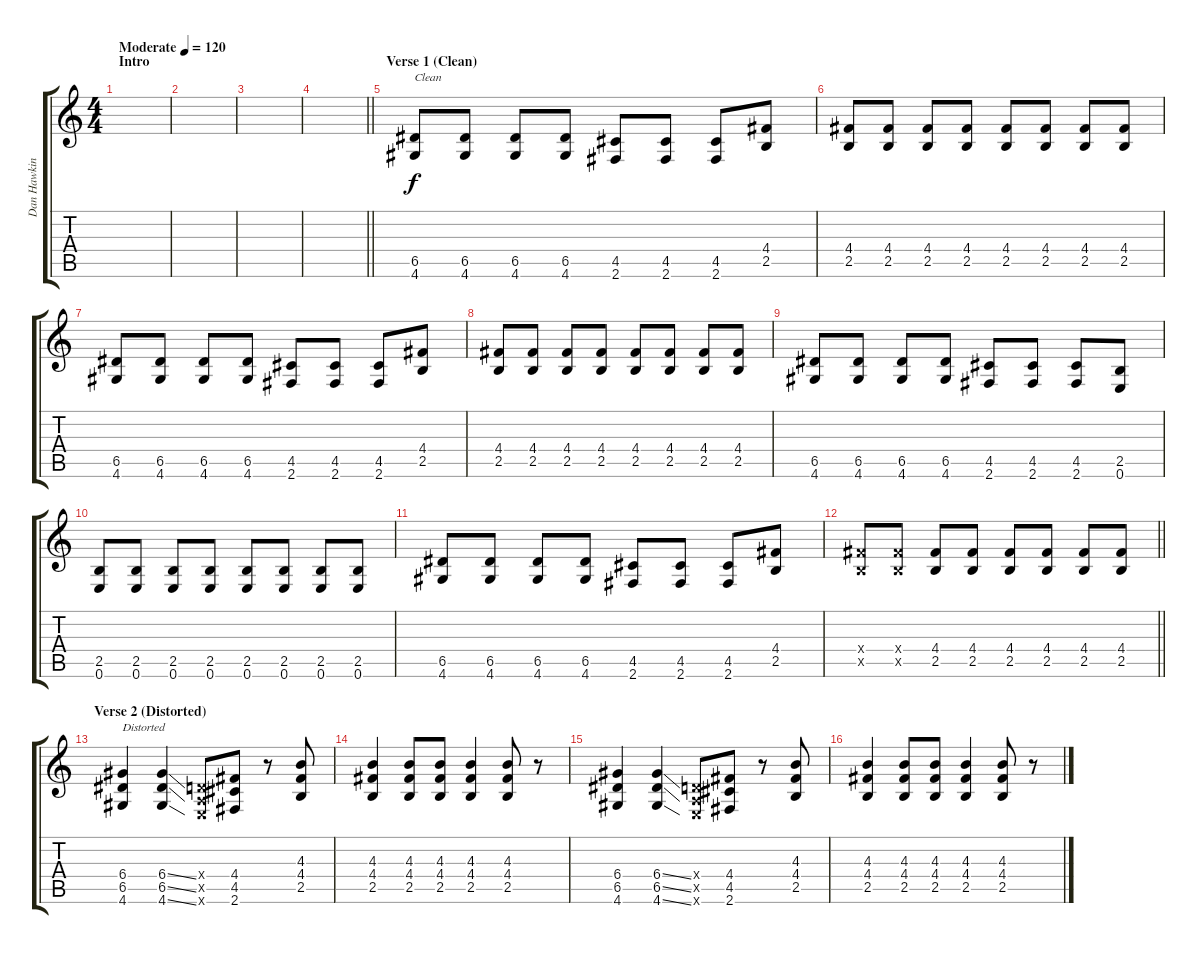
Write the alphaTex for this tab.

\track ("Dan Hawkins: Lead Guitar" "Dan Hawkin") {instrument distortionguitar}
\staff {score tabs}
\tuning (E4 B3 G3 D3 A2 E2) {hide}
\ts (4 4)
\section ("" "Intro")
\tempo (120 "Moderate")
\clef g2
\ks c
|
|
|
\barLineRight lightlight
|
\section ("" "Verse 1 (Clean)")
(6.5 4.6).8{txt "Clean" instrument electricguitarjazz} (6.5 4.6).8 (6.5 4.6).8 (6.5 4.6).8 (4.5 2.6).8 (4.5 2.6).8 (4.5 2.6).8 (4.4 2.5).8 |
(4.4 2.5).8 (4.4 2.5).8 (4.4 2.5).8 (4.4 2.5).8 (4.4 2.5).8 (4.4 2.5).8 (4.4 2.5).8 (4.4 2.5).8 |
(6.5 4.6).8 (6.5 4.6).8 (6.5 4.6).8 (6.5 4.6).8 (4.5 2.6).8 (4.5 2.6).8 (4.5 2.6).8 (4.4 2.5).8 |
(4.4 2.5).8 (4.4 2.5).8 (4.4 2.5).8 (4.4 2.5).8 (4.4 2.5).8 (4.4 2.5).8 (4.4 2.5).8 (4.4 2.5).8 |
(6.5 4.6).8 (6.5 4.6).8 (6.5 4.6).8 (6.5 4.6).8 (4.5 2.6).8 (4.5 2.6).8 (4.5 2.6).8 (2.5 0.6).8 |
(2.5 0.6).8 (2.5 0.6).8 (2.5 0.6).8 (2.5 0.6).8 (2.5 0.6).8 (2.5 0.6).8 (2.5 0.6).8 (2.5 0.6).8 |
(6.5 4.6).8 (6.5 4.6).8 (6.5 4.6).8 (6.5 4.6).8 (4.5 2.6).8 (4.5 2.6).8 (4.5 2.6).8 (4.4 2.5).8 |
\barLineRight lightlight
(4.4{x} 2.5{x}).8 (4.4{x} 2.5{x}).8 (4.4 2.5).8 (4.4 2.5).8 (4.4 2.5).8 (4.4 2.5).8 (4.4 2.5).8 (4.4 2.5).8 |
\section ("" "Verse 2 (Distorted)")
(6.4 6.5 4.6).4{txt "Distorted" instrument distortionguitar} (6.4{ss} 6.5{ss} 4.6{ss}).4 (0.4{x} 0.5{x} 0.6{x}).8 (4.4 4.5 2.6).8 r.8 (4.3 4.4 2.5).8 |
(4.3 4.4 2.5).4 (4.3 4.4 2.5).8 (4.3 4.4 2.5).8 (4.3 4.4 2.5).4 (4.3 4.4 2.5).8 r.8 |
(6.4 6.5 4.6).4 (6.4{ss} 6.5{ss} 4.6{ss}).4 (0.4{x} 0.5{x} 0.6{x}).8 (4.4 4.5 2.6).8 r.8 (4.3 4.4 2.5).8 |
(4.3 4.4 2.5).4 (4.3 4.4 2.5).8 (4.3 4.4 2.5).8 (4.3 4.4 2.5).4 (4.3 4.4 2.5).8 r.8
